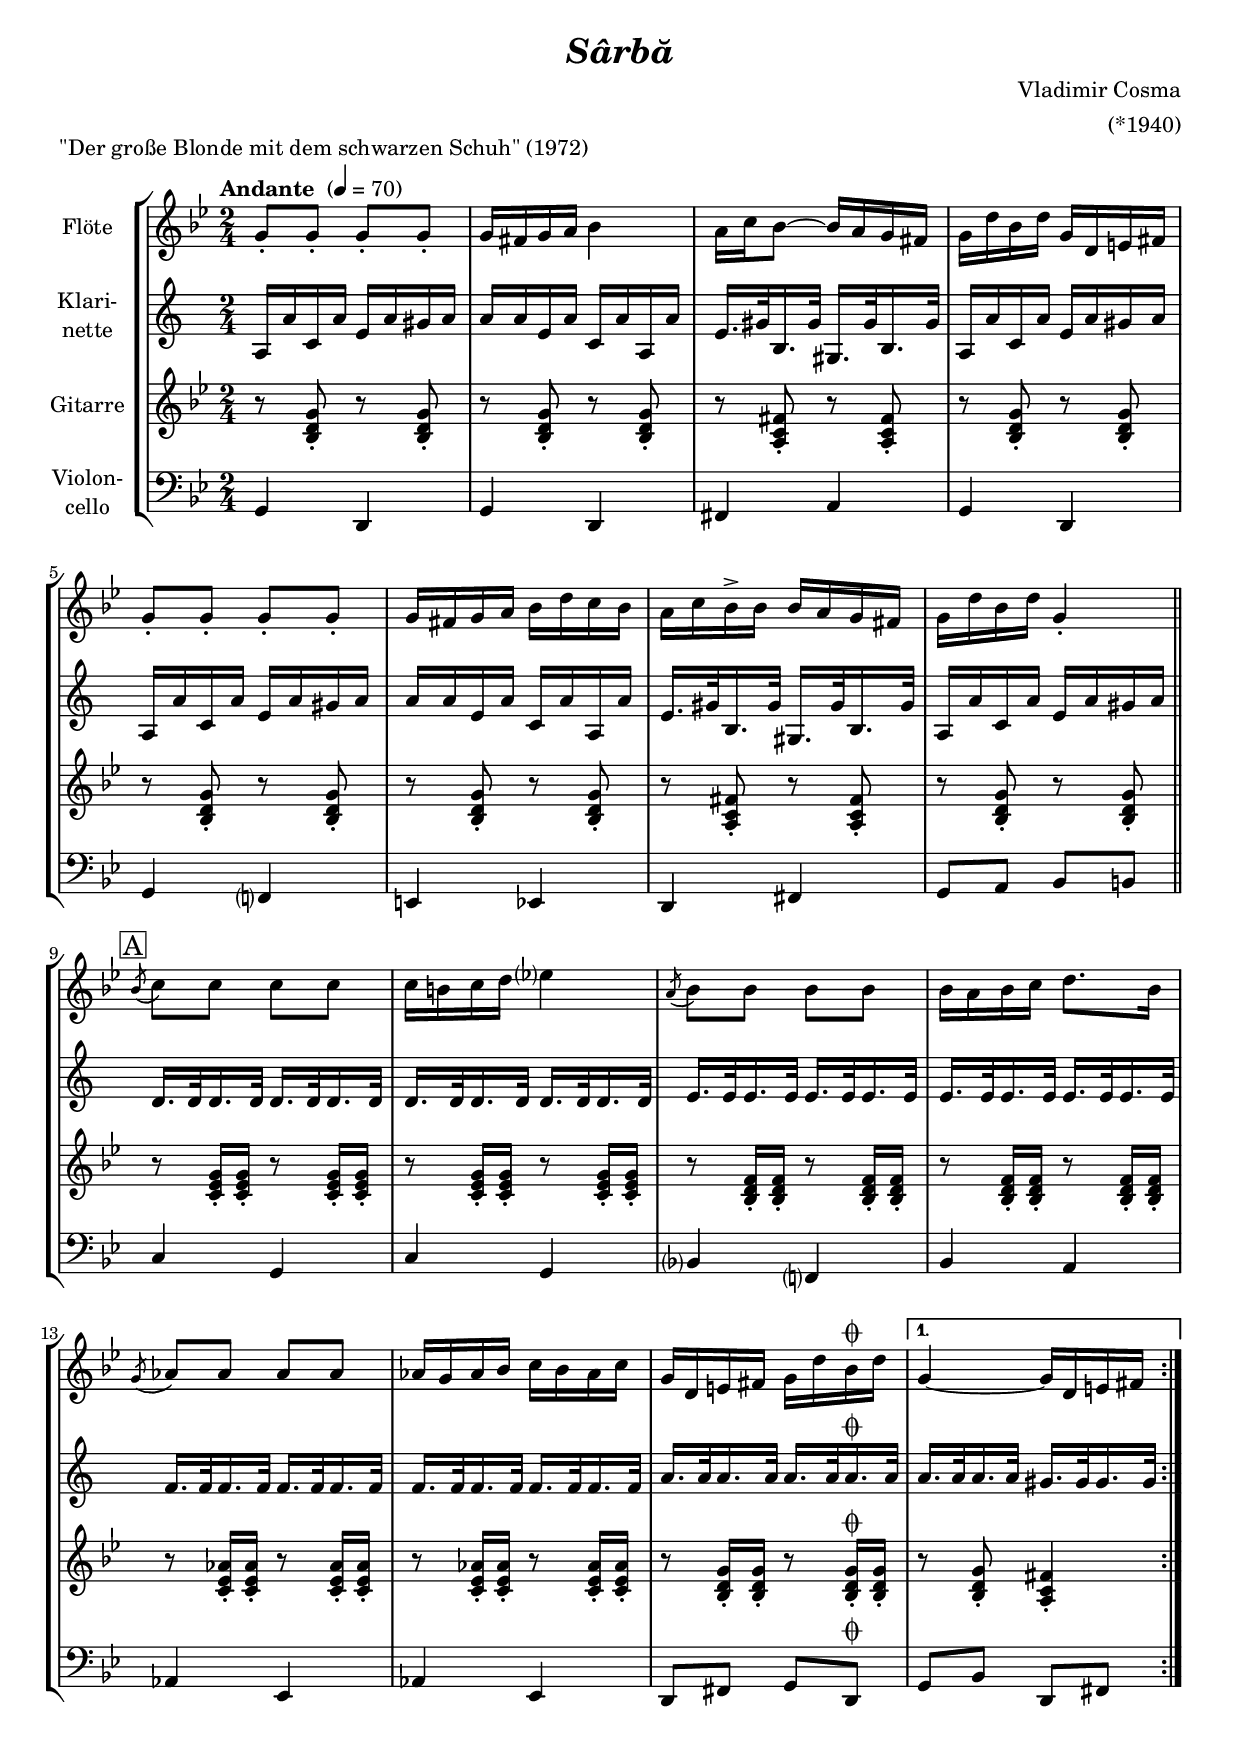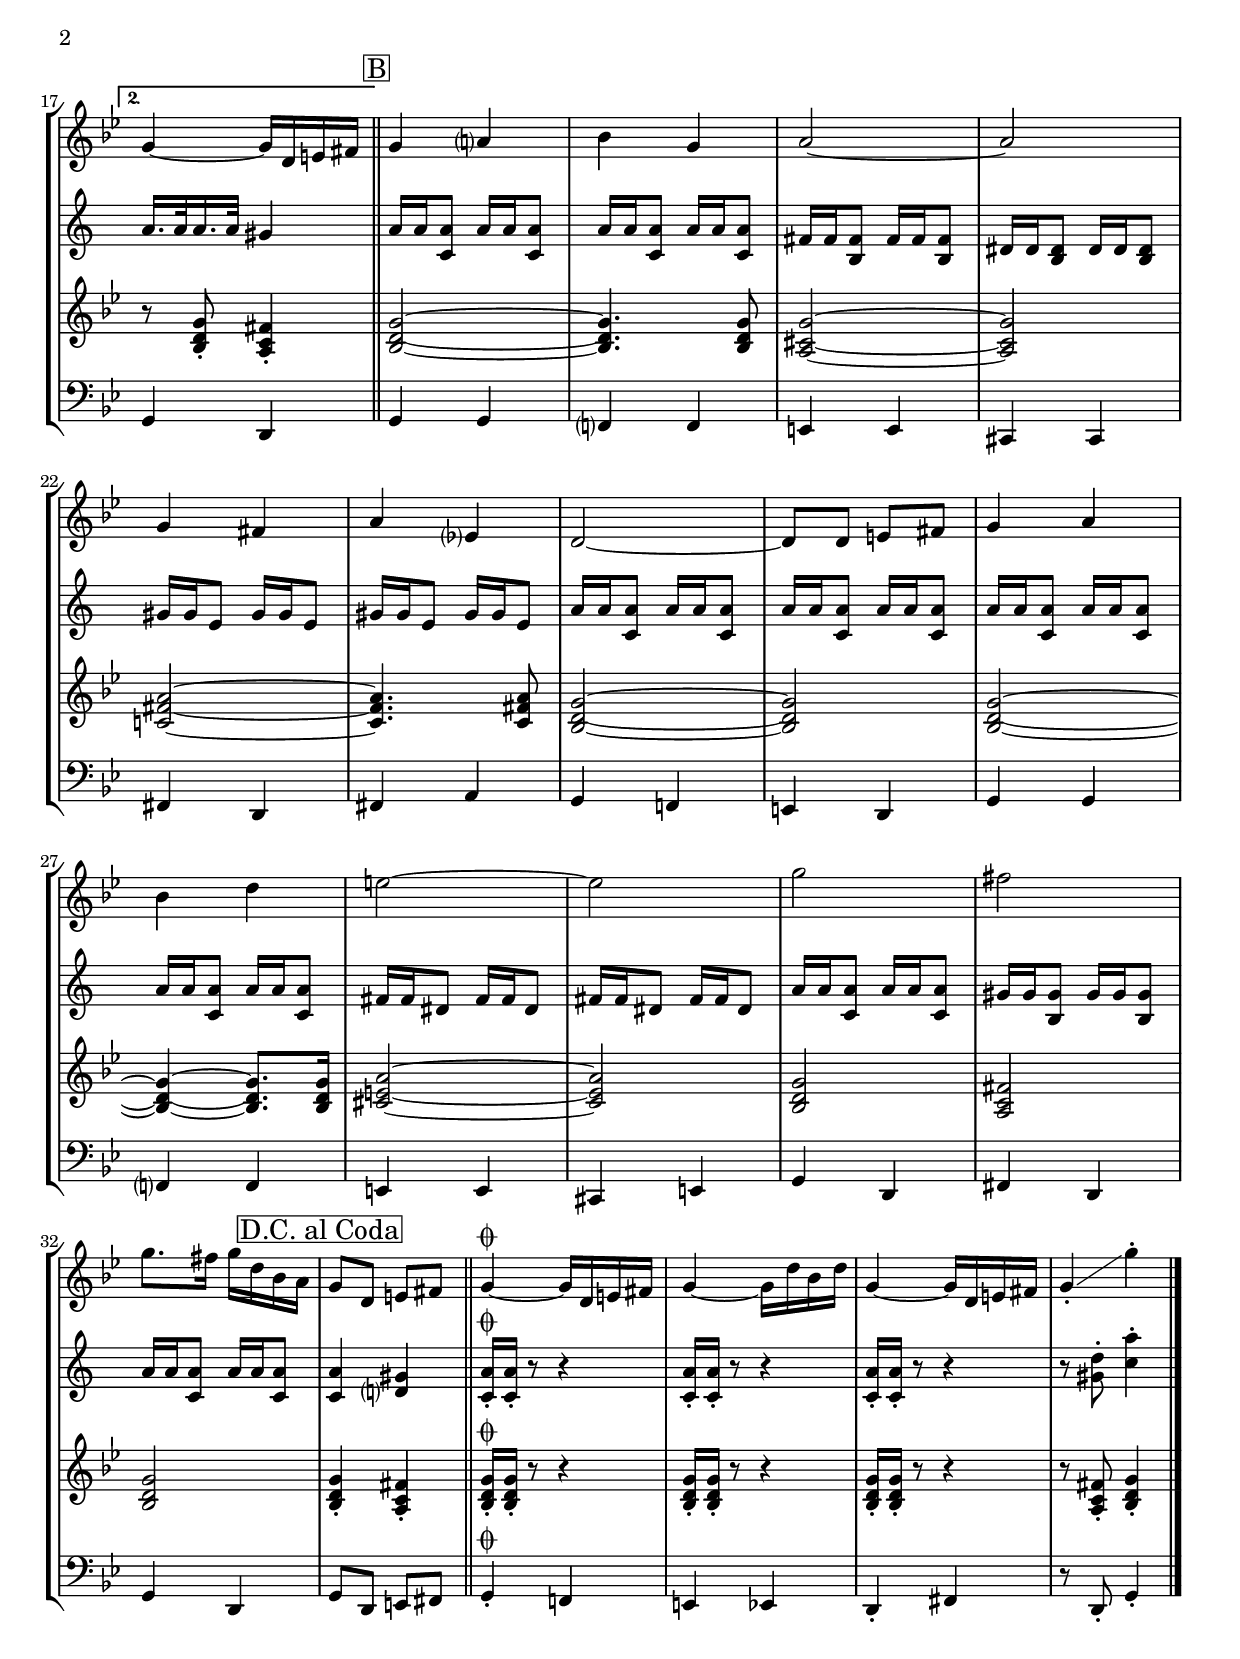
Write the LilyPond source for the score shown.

\version "2.18.2"
\include "deutsch.ly"

#(set-global-staff-size 19)

\header {
  title     = \markup \bold \italic "Sârbă"
  composer  = "Vladimir Cosma"
  arranger  = "(*1940)"
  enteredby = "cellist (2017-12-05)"
  piece     = "\"Der große Blonde mit dem schwarzen Schuh\" (1972)"
}

voiceconsts = {
  \key a \minor
  \clef "treble"
  \time 2/4
%  \numericTimeSignature
  \compressFullBarRests
  % Set default beaming for all staves
  \set Timing.beamExceptions = #'()
  \set Timing.baseMoment     = #(ly:make-moment 1 4)
  \set Timing.beatStructure  = #'(1 1 1)
  \tempo "Andante " 4=70
}

micl = "clarinet"
mifl = "flute"
mist = "string ensemble 1"
%migt = "guitar harmonics"
%migt = "acoustic guitar (nylon)"
migt = "pizzicato strings"
miba = "cello"
%miba = "harpsichord"
milo = "drawbar organ"

boxa = { \bar "||" \mark \markup \box "A" }
boxb = { \bar "||" \mark \markup \box "B" }
dcac = \mark \markup \box "D.C. al Coda"

va = \relative c'' {
  \voiceconsts

  \repeat volta 2 {
    a8-. a-. a-. a-.
    a16 gis a h c4
    h16 d c8~ c16 h a gis
    a e' c e a, e fis gis
    a8-. a-. a-. a-.
    a16 gis a h c e d c
    h d c-> c c h a gis
    
    a e' c e a,4-. \boxa
    \acciaccatura c8 d d d d
    d16 cis d e f?4
    \acciaccatura h,8 c c c c
    c16 h c d e8. c16
    \acciaccatura a8 b b b b
    b16 a b c d c b d
    a e fis gis a e' c\coda e
  }
  \alternative {
    { a,4~ a16 e fis gis }
    { a4~ a16 e fis gis }
  } \boxb
  a4 h?
  c a
  h2~
  h
  a4 gis
  h f?
  e2~
  e8 e fis gis
  a4 h
  c e
  fis2~

  fis
  a
  gis
  a8. gis16 a e c h \dcac
  a8 e fis gis \bar "||"
  a4~\coda a16 e fis gis
  a4~ a16 e' c e
  a,4~ a16 e fis gis
  a4-.\glissando a'-. \bar "|."
}

vb = \relative c' {
  \voiceconsts

  \repeat volta 2 {
    a16 a' c, a' e a gis a
    a a e a c, a' a, a'
    e16. gis32 h,16. gis'32 gis,16. gis'32 h,16. gis'32
    a,16 a' c, a' e a gis a
    a, a' c, a' e a gis a
    
    a a e a c, a' a, a'
    e16. gis32 h,16. gis'32 gis,16. gis'32 h,16. gis'32
    a,16 a' c, a' e a gis a \boxa
    \grace s8 d,16. d32 d16. d32 d16. d32 d16. d32
    d16. d32 d16. d32 d16. d32 d16. d32
    
    e16. e32 e16. e32 e16. e32 e16. e32
    e16. e32 e16. e32 e16. e32 e16. e32
    f16. f32 f16. f32 f16. f32 f16. f32
    f16. f32 f16. f32 f16. f32 f16. f32
    a16. a32 a16. a32 a16. a32 a16.\coda a32
  }
  \alternative {
    {  a16. a32 a16. a32 gis16. gis32 gis16. gis32 }
    {  a16. a32 a16. a32 gis4 }
  } \boxb
  a16 a <c, a'>8 a'16 a <c, a'>8
  a'16 a <c, a'>8 a'16 a <c, a'>8
  fis16 fis <h, fis'>8 fis'16 fis <h, fis'>8
  dis16 dis <h dis>8 dis16 dis <h dis>8
  gis'16 gis e8 gis16 gis e8

  gis16 gis e8 gis16 gis e8
  a16 a <c, a'>8 a'16 a <c, a'>8
  a'16 a <c, a'>8 a'16 a <c, a'>8
  a'16 a <c, a'>8 a'16 a <c, a'>8
  a'16 a <c, a'>8 a'16 a <c, a'>8
  fis16 fis dis8 fis16 fis dis8
  fis16 fis dis8 fis16 fis dis8
  a'16 a <c, a'>8 a'16 a <c, a'>8

  gis'16 gis <h, gis'>8 gis'16 gis <h, gis'>8
  a'16 a <c, a'>8 a'16 a <c, a'>8 \dcac
  <c a'>4 <d? gis> \bar "||"
  <c a'>16-.\coda <c a'>-. r8 r4
  <c a'>16-. <c a'>-. r8 r4
  <c a'>16-. <c a'>-. r8 r4
  r8 <gis' d'>-. <c a'>4-. \bar "|."
} 

vc = \relative c' {
  \voiceconsts

  \repeat volta 2 {
    r8 <c e a>-. r <c e a>-.
    r <c e a>-. r <c e a>-.
    r <h d gis>-. r <h d gis>-.
    r <c e a>-. r <c e a>-.
    r <c e a>-. r <c e a>-.
    r <c e a>-. r <c e a>-.
    r <h d gis>-. r <h d gis>-.
    r <c e a>-. r <c e a>-. \boxa
    \grace s r <d f a>16-. <d f a>-. r8 <d f a>16-. <d f a>-.
    
    r8 <d f a>16-. <d f a>-. r8 <d f a>16-. <d f a>-.
    r8 <c e g>16-. <c e g>-. r8 <c e g>16-. <c e g>-.
    r8 <c e g>16-. <c e g>-. r8 <c e g>16-. <c e g>-.
    r8 <d f b>16-. <d f b>-. r8 <d f b>16-. <d f b>-.
    r8 <d f b>16-. <d f b>-. r8 <d f b>16-. <d f b>-.
    r8 <c e a>16-. <c e a>-. r8 <c e a>16-.\coda <c e a>-.
  }
  \alternative {
    { r8 <c e a>-. <h d gis>4-. }
    { r8 <c e a>-. <h d gis>4-. }
  } \boxb
  <c e a>2~

  <c e a>4. <c e a>8
  <h dis a'>2~
  <h dis a'>
  <d! gis h>~ <d gis h>4. <d gis h>8
  <c e a>2~
  <c e a>
  <c e a>~ <c e a>4~ <c e a>8. <c e a>16
  <dis fis h>2~
  <dis fis h>
  <c e a>
  <h d gis>
  <c e a> \dcac
  <c e a>4-. <h d gis>-. \bar "||"
  <c e a>16-.\coda <c e a>-. r8 r4
  
  <c e a>16-. <c e a>-. r8 r4
  <c e a>16-. <c e a>-. r8 r4
  r8 <h d gis>-. <c e a>4-. \bar "|."
}

vd = \relative c {
  \voiceconsts
  \clef "bass"

  \repeat volta 2 {
    a4 e
    a e
    gis h
    a e
    a g?
    fis f
    e gis
    a8 h c cis \boxa
    \grace s d4 a
    d a
    c? g?
    c h
    b f
    b f

    e8 gis a e\coda
  }
  \alternative {
    { a c e, gis }
    { a4 e }
  } \boxb
  a a
  g? g
  fis fis
  dis dis
  gis e
  gis h
  a g!
  fis e
  a a
  g? g
  fis fis
  dis fis

  a e
  gis e
  a e \dcac
  a8 e fis gis \bar "||"
  a4-.\coda g!
  fis f
  e-. gis
  r8 e-. a4-. \bar "|."
}


music = \new StaffGroup <<
      \new Staff {
	\set Staff.midiInstrument = \mifl
	\set Staff.instrumentName = \markup \center-column { "Flöte" }
	\transpose a g { \va }
      }

      \new Staff {
	\set Staff.midiInstrument = \micl
	\set Staff.instrumentName = \markup \center-column { "Klari-" "nette" }
	\transpose a a { \vb }
      }

      \new Staff {
	\set Staff.midiInstrument = \migt
	\set Staff.instrumentName = \markup \center-column { "Gitarre" }
	\transpose a g { \vc }
      }

      \new Staff {
	\set Staff.midiInstrument = \miba
	\set Staff.instrumentName = \markup \center-column { "Violon-" "cello" }
	\transpose a g { \vd }
      }
>>

\book {
  \score {
    \music
    \layout {}
  }

  \score {
    \unfoldRepeats \music

    \midi {
      \context {
        \Score
      }
    }
  }
}
